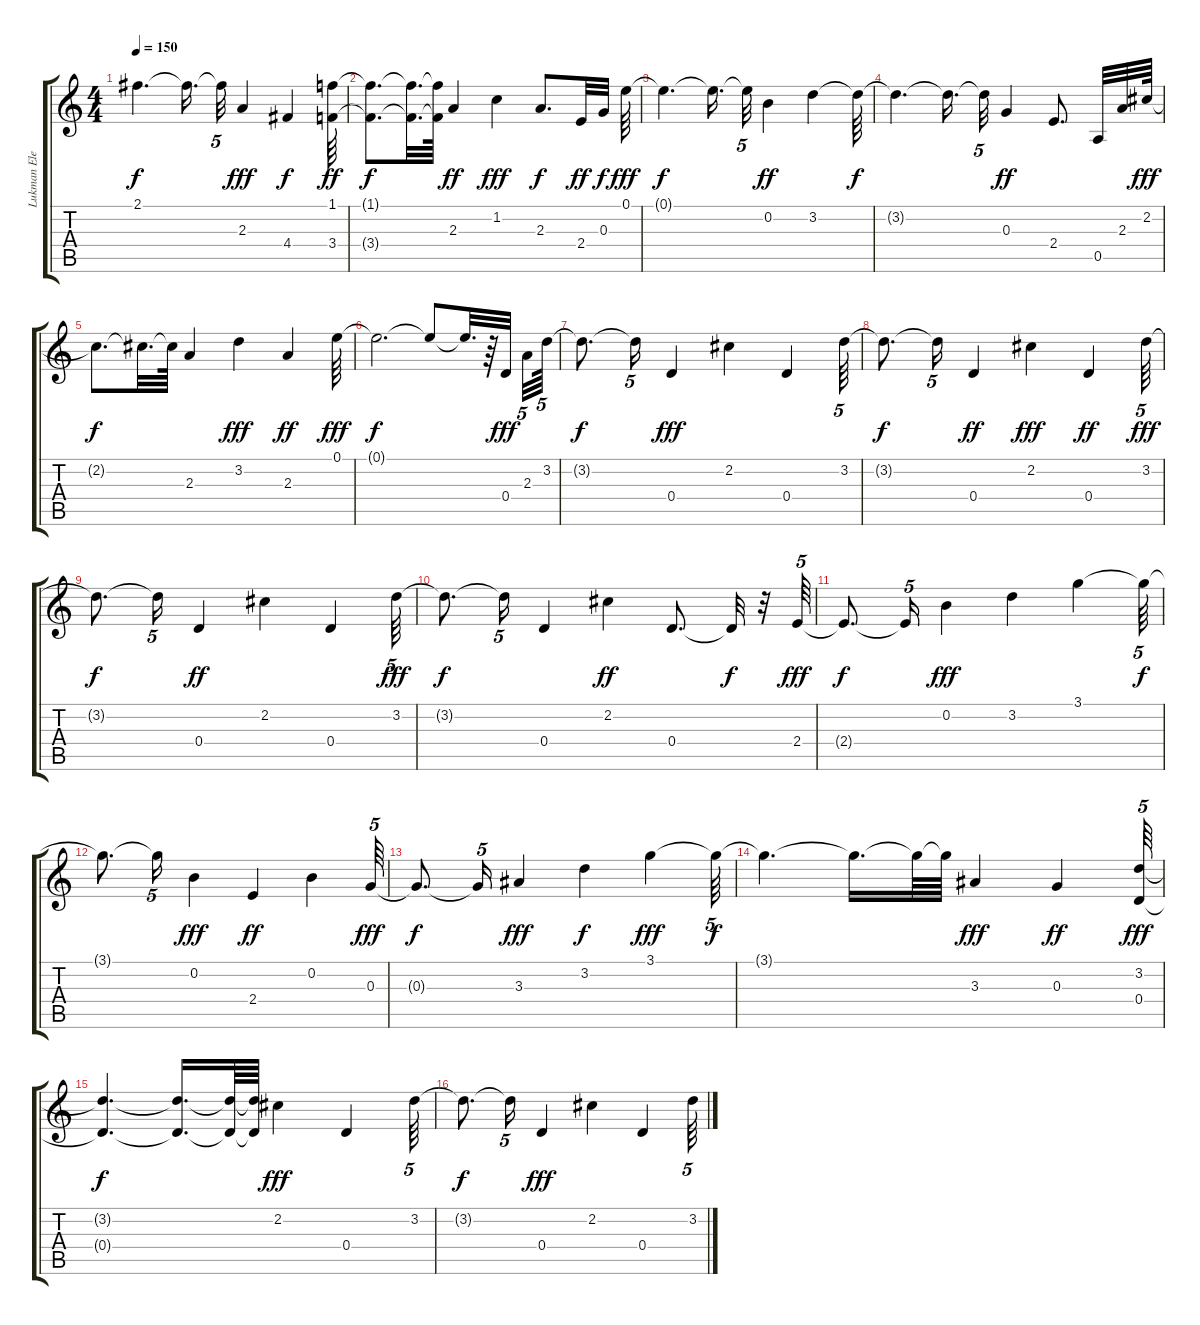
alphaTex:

\track ("Lukman Elektrik" "Lukman Ele") {instrument electricguitarclean}
\staff {score tabs}
\tuning (E4 B3 G3 D3 A2 E2) {hide}
\ts (4 4)
\tempo 150
\clef g2
\ks c
2.1{t}.4{d dy f} 2.1{t}.16{d} 2.1{t}.32{tu (5 4)} 2.3.4{dy fff} 4.4.4{dy f} (1.1 3.4).64{dy ff} |
(1.1{t} 3.4{t}).8{d dy f} (1.1{t} 3.4{t}).32{d} (1.1{t} 3.4{t}).64 2.3.4{dy ff} 1.2.4{dy fff} 2.3.8{d dy f} 2.4.32{dy ff} 0.3.32{dy f} 0.1.64{dy fff} |
0.1{t}.4{d dy f} 0.1{t}.16{d} 0.1{t}.32{tu (5 4)} 0.2.4{dy ff} 3.2.4 3.2{t}.64{dy f} |
3.2{t}.4{d} 3.2{t}.16{d} 3.2{t}.32{tu (5 4)} 0.3.4{dy ff} 2.4.8{d} 0.5.32 2.3.32 2.2.64{dy fff} |
2.2{t}.8{d dy f} 2.2{t}.32{d} 2.2{t}.64 2.3.4 3.2.4{dy fff} 2.3.4{dy ff} 0.1.64{dy fff} |
0.1{t}.2{d dy f} 0.1{t}.8 0.1{t}.32{d} r.64 0.4.32{dy fff beam splitsecondary} 2.3.32{tu (5 4)} 3.2.64{tu (5 4)} |
3.2{t}.8{d dy f} 3.2{t}.16{tu (5 4)} 0.4.4{dy fff} 2.2.4 0.4.4 3.2.64{tu (5 4)} |
3.2{t}.8{d dy f} 3.2{t}.16{tu (5 4)} 0.4.4{dy ff} 2.2.4{dy fff} 0.4.4{dy ff} 3.2.64{tu (5 4) dy fff} |
3.2{t}.8{d dy f} 3.2{t}.16{tu (5 4)} 0.4.4{dy ff} 2.2.4 0.4.4 3.2.64{tu (5 4) dy fff} |
3.2{t}.8{d dy f} 3.2{t}.16{tu (5 4)} 0.4.4 2.2.4{dy ff} 0.4.8{d} 0.4{t}.32{dy f} r.32 2.4.64{tu (5 4) dy fff} |
2.4{t}.8{d dy f} 2.4{t}.16{tu (5 4)} 0.2.4{dy fff} 3.2.4 3.1.4 3.1{t}.64{tu (5 4) dy f} |
3.1{t}.8{d} 3.1{t}.16{tu (5 4)} 0.2.4{dy fff} 2.4.4{dy ff} 0.2.4 0.3.64{tu (5 4) dy fff} |
0.3{t}.8{d dy f} 0.3{t}.16{tu (5 4)} 3.3.4{dy fff} 3.2.4{dy f} 3.1.4{dy fff} 3.1{t}.64{tu (5 4) dy f} |
3.1{t}.4{d} 3.1{t}.16{d} 3.1{t}.64 3.1{t}.64 3.3.4{dy fff} 0.3.4{dy ff} (3.2 0.4).64{tu (5 4) dy fff} |
(3.2{t} 0.4{t}).4{d dy f} (3.2{t} 0.4{t}).16{d} (3.2{t} 0.4{t}).64 (3.2{t} 0.4{t}).64 2.2.4{dy fff} 0.4.4 3.2.64{tu (5 4)} |
3.2{t}.8{d dy f} 3.2{t}.16{tu (5 4)} 0.4.4{dy fff} 2.2.4 0.4.4 3.2.64{tu (5 4)}
